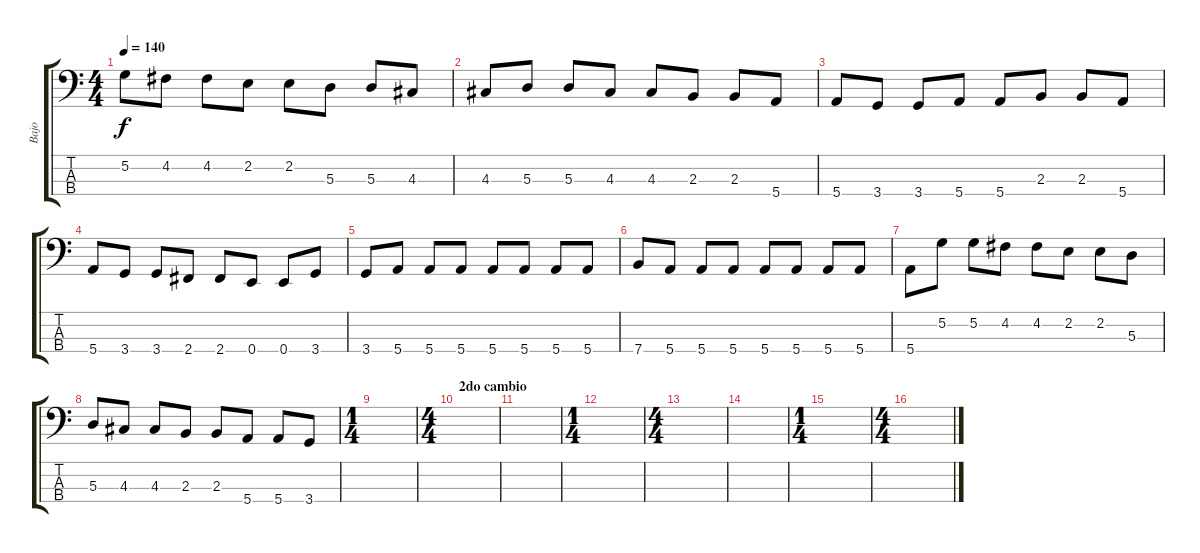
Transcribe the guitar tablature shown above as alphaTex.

\track ("Bajo" "Bajo") {instrument electricbasspick}
\staff {score tabs}
\tuning (G2 D2 A1 E1) {hide}
\ts (4 4)
\tempo 140
\clef f4
\ks c
5.2.8{dy f} 4.2.8 4.2.8 2.2.8 2.2.8 5.3.8 5.3.8 4.3.8 |
4.3.8 5.3.8 5.3.8 4.3.8 4.3.8 2.3.8 2.3.8 5.4.8 |
5.4.8 3.4.8 3.4.8 5.4.8 5.4.8 2.3.8 2.3.8 5.4.8 |
5.4.8 3.4.8 3.4.8 2.4.8 2.4.8 0.4.8 0.4.8 3.4.8 |
3.4.8 5.4.8 5.4.8 5.4.8 5.4.8 5.4.8 5.4.8 5.4.8 |
7.4.8 5.4.8 5.4.8 5.4.8 5.4.8 5.4.8 5.4.8 5.4.8 |
5.4.8 5.2.8 5.2.8 4.2.8 4.2.8 2.2.8 2.2.8 5.3.8 |
5.3.8 4.3.8 4.3.8 2.3.8 2.3.8 5.4.8 5.4.8 3.4.8 |
\ts (1 4)
|
\ts (4 4)
\section ("" "2do cambio")
|
|
\ts (1 4)
|
\ts (4 4)
|
|
\ts (1 4)
|
\ts (4 4)
